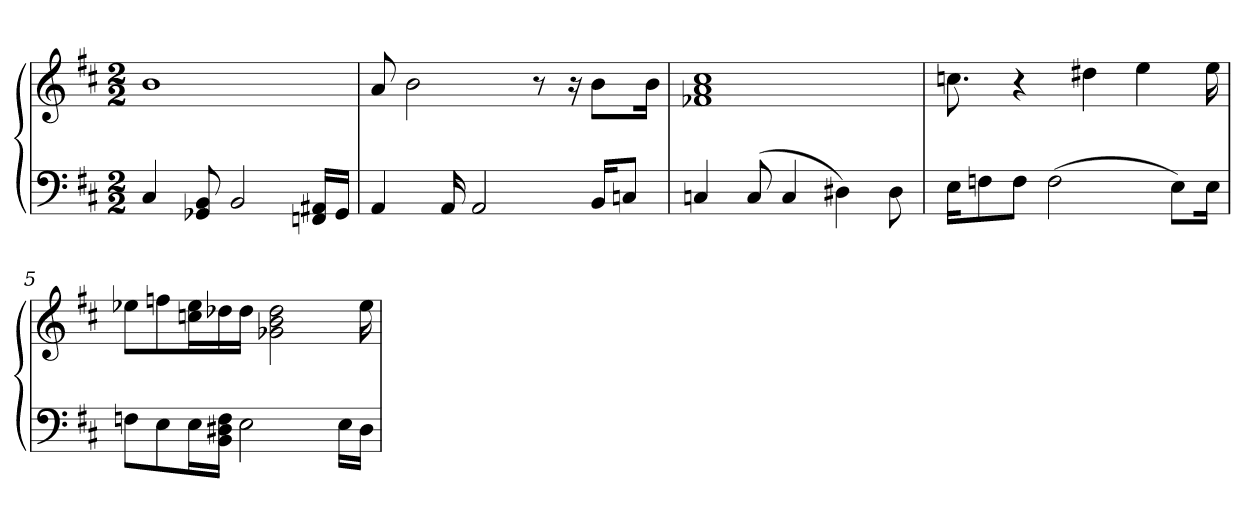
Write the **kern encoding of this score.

**kern	**kern
*part1	*part1
*staff2	*staff1
*clefF4	*clefG2
*k[f#c#]	*k[f#c#]
*M2/2	*M2/2
=1	=1
4C#	1b
8GG-X 8BB	.
2BB	.
16FFn/ 16AA#X/LL	.
16GG-/JJ	.
=2	=2
4AA	8a
.	2b
16AA	.
2AA	.
.	8r
.	16r
16BB/KL	8b\L
8Cn/J	.
.	16b\Jk
=3	=3
4Cn	1f-X 1a 1cc#
(8C	.
4C	.
4D#X)	.
8D#	.
=4	=4
16E\KL	8.ccn
8Fn\	.
8F\J	4r
(2F	.
.	4dd#X
.	4ee
8E\L)	.
16E\Jk	16ee
=5	=5
8Fn\L	8ee-X\L
8E\	8ffn\
16E\L	16ccn\ 16ee-\L
16BB\ 16D#X\ 16F\JJ	16dd-X\
2E	16dd-\JJ
.	2g-X 2b 2dd-
16E\LL	.
16D#\JJ	16ee-
=	=
*-	*-
